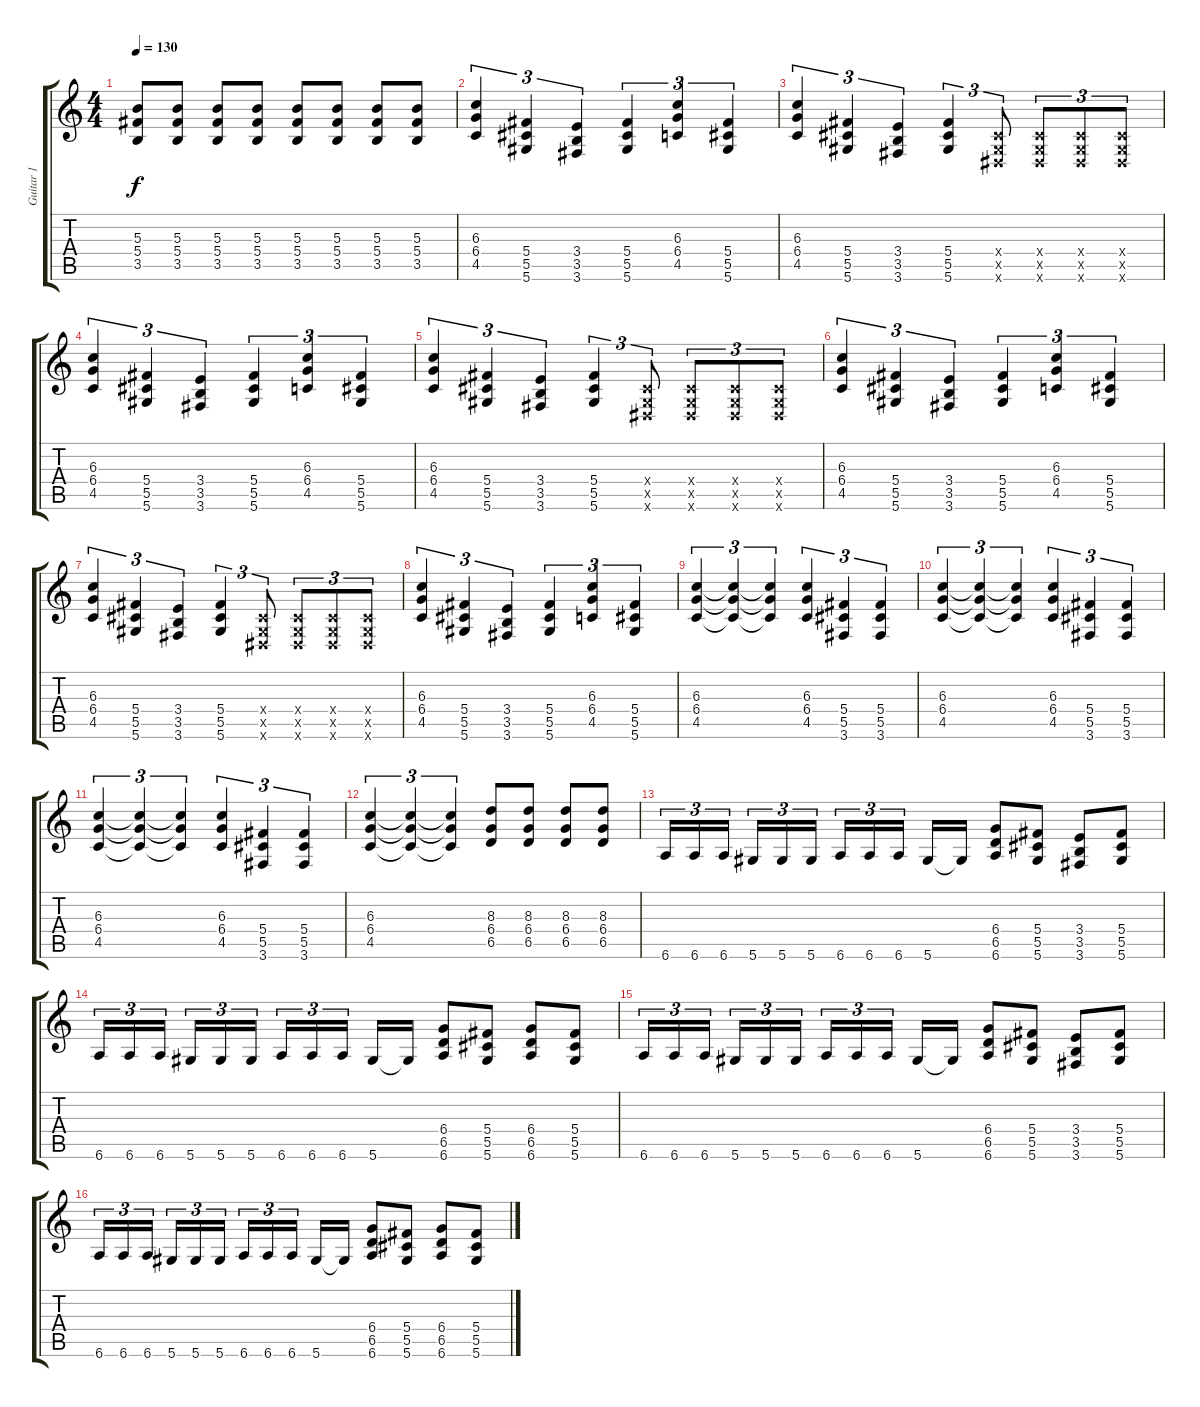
\track ("Guitar 1" "Guitar 1") {instrument distortionguitar}
\staff {score tabs}
\tuning (Eb4 Bb3 Gb3 Db3 Ab2 Eb2) {hide}
\ts (4 4)
\tempo 130
\clef g2
\ks c
(5.3 5.4 3.5).8{dy f} (5.3 5.4 3.5).8 (5.3 5.4 3.5).8 (5.3 5.4 3.5).8 (5.3 5.4 3.5).8 (5.3 5.4 3.5).8 (5.3 5.4 3.5).8 (5.3 5.4 3.5).8 |
(6.3 6.4 4.5).4{tu (3 2)} (5.4 5.5 5.6).4{tu (3 2)} (3.4 3.5 3.6).4{tu (3 2)} (5.4 5.5 5.6).4{tu (3 2)} (6.3 6.4 4.5).4{tu (3 2)} (5.4 5.5 5.6).4{tu (3 2)} |
(6.3 6.4 4.5).4{tu (3 2)} (5.4 5.5 5.6).4{tu (3 2)} (3.4 3.5 3.6).4{tu (3 2)} (5.4 5.5 5.6).4{tu (3 2)} (0.4{x} 0.5{x} 0.6{x}).8{tu (3 2)} (0.4{x} 0.5{x} 0.6{x}).8{tu (3 2)} (0.4{x} 0.5{x} 0.6{x}).8{tu (3 2)} (0.4{x} 0.5{x} 0.6{x}).8{tu (3 2)} |
(6.3 6.4 4.5).4{tu (3 2)} (5.4 5.5 5.6).4{tu (3 2)} (3.4 3.5 3.6).4{tu (3 2)} (5.4 5.5 5.6).4{tu (3 2)} (6.3 6.4 4.5).4{tu (3 2)} (5.4 5.5 5.6).4{tu (3 2)} |
(6.3 6.4 4.5).4{tu (3 2)} (5.4 5.5 5.6).4{tu (3 2)} (3.4 3.5 3.6).4{tu (3 2)} (5.4 5.5 5.6).4{tu (3 2)} (0.4{x} 0.5{x} 0.6{x}).8{tu (3 2)} (0.4{x} 0.5{x} 0.6{x}).8{tu (3 2)} (0.4{x} 0.5{x} 0.6{x}).8{tu (3 2)} (0.4{x} 0.5{x} 0.6{x}).8{tu (3 2)} |
(6.3 6.4 4.5).4{tu (3 2)} (5.4 5.5 5.6).4{tu (3 2)} (3.4 3.5 3.6).4{tu (3 2)} (5.4 5.5 5.6).4{tu (3 2)} (6.3 6.4 4.5).4{tu (3 2)} (5.4 5.5 5.6).4{tu (3 2)} |
(6.3 6.4 4.5).4{tu (3 2)} (5.4 5.5 5.6).4{tu (3 2)} (3.4 3.5 3.6).4{tu (3 2)} (5.4 5.5 5.6).4{tu (3 2)} (0.4{x} 0.5{x} 0.6{x}).8{tu (3 2)} (0.4{x} 0.5{x} 0.6{x}).8{tu (3 2)} (0.4{x} 0.5{x} 0.6{x}).8{tu (3 2)} (0.4{x} 0.5{x} 0.6{x}).8{tu (3 2)} |
(6.3 6.4 4.5).4{tu (3 2)} (5.4 5.5 5.6).4{tu (3 2)} (3.4 3.5 3.6).4{tu (3 2)} (5.4 5.5 5.6).4{tu (3 2)} (6.3 6.4 4.5).4{tu (3 2)} (5.4 5.5 5.6).4{tu (3 2)} |
(6.3 6.4 4.5).4{tu (3 2)} (6.3{t} 6.4{t} 4.5{t}).4{tu (3 2)} (6.3{t} 6.4{t} 4.5{t}).4{tu (3 2)} (6.3 6.4 4.5).4{tu (3 2)} (5.4 5.5 3.6).4{tu (3 2)} (5.4 5.5 3.6).4{tu (3 2)} |
(6.3 6.4 4.5).4{tu (3 2)} (6.3{t} 6.4{t} 4.5{t}).4{tu (3 2)} (6.3{t} 6.4{t} 4.5{t}).4{tu (3 2)} (6.3 6.4 4.5).4{tu (3 2)} (5.4 5.5 3.6).4{tu (3 2)} (5.4 5.5 3.6).4{tu (3 2)} |
(6.3 6.4 4.5).4{tu (3 2)} (6.3{t} 6.4{t} 4.5{t}).4{tu (3 2)} (6.3{t} 6.4{t} 4.5{t}).4{tu (3 2)} (6.3 6.4 4.5).4{tu (3 2)} (5.4 5.5 3.6).4{tu (3 2)} (5.4 5.5 3.6).4{tu (3 2)} |
(6.3 6.4 4.5).4{tu (3 2)} (6.3{t} 6.4{t} 4.5{t}).4{tu (3 2)} (6.3{t} 6.4{t} 4.5{t}).4{tu (3 2)} (8.3 6.4 6.5).8 (8.3 6.4 6.5).8 (8.3 6.4 6.5).8 (8.3 6.4 6.5).8 |
6.6.16{tu (3 2)} 6.6.16{tu (3 2)} 6.6.16{tu (3 2)} 5.6.16{tu (3 2)} 5.6.16{tu (3 2)} 5.6.16{tu (3 2)} 6.6.16{tu (3 2)} 6.6.16{tu (3 2)} 6.6.16{tu (3 2)} 5.6.16 5.6{t}.16 (6.4 6.5 6.6).8 (5.4 5.5 5.6).8 (3.4 3.5 3.6).8 (5.4 5.5 5.6).8 |
6.6.16{tu (3 2)} 6.6.16{tu (3 2)} 6.6.16{tu (3 2)} 5.6.16{tu (3 2)} 5.6.16{tu (3 2)} 5.6.16{tu (3 2)} 6.6.16{tu (3 2)} 6.6.16{tu (3 2)} 6.6.16{tu (3 2)} 5.6.16 5.6{t}.16 (6.4 6.5 6.6).8 (5.4 5.5 5.6).8 (6.4 6.5 6.6).8 (5.4 5.5 5.6).8 |
6.6.16{tu (3 2)} 6.6.16{tu (3 2)} 6.6.16{tu (3 2)} 5.6.16{tu (3 2)} 5.6.16{tu (3 2)} 5.6.16{tu (3 2)} 6.6.16{tu (3 2)} 6.6.16{tu (3 2)} 6.6.16{tu (3 2)} 5.6.16 5.6{t}.16 (6.4 6.5 6.6).8 (5.4 5.5 5.6).8 (3.4 3.5 3.6).8 (5.4 5.5 5.6).8 |
6.6.16{tu (3 2)} 6.6.16{tu (3 2)} 6.6.16{tu (3 2)} 5.6.16{tu (3 2)} 5.6.16{tu (3 2)} 5.6.16{tu (3 2)} 6.6.16{tu (3 2)} 6.6.16{tu (3 2)} 6.6.16{tu (3 2)} 5.6.16 5.6{t}.16 (6.4 6.5 6.6).8 (5.4 5.5 5.6).8 (6.4 6.5 6.6).8 (5.4 5.5 5.6).8
